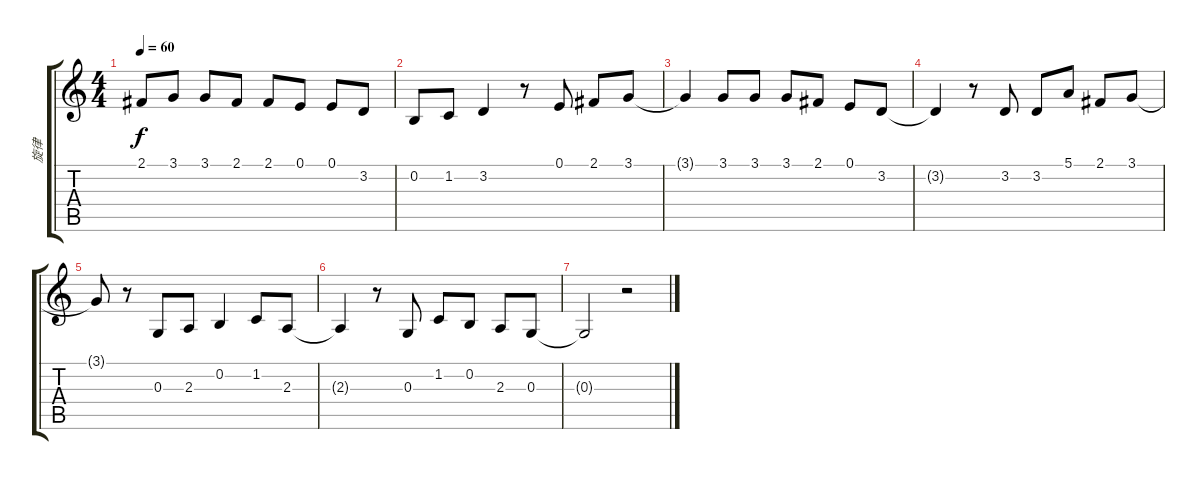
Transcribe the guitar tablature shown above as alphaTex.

\track ("旋律" "旋律") {instrument sopranosax}
\staff {score tabs}
\tuning (E4 B3 G3 D3 A2 E2) {hide}
\ts (4 4)
\tempo 60
\clef g2
\ks c
2.1.8{dy f} 3.1.8 3.1.8 2.1.8 2.1.8 0.1.8 0.1.8 3.2.8 |
0.2.8 1.2.8 3.2.4 r.8 0.1.8 2.1.8 3.1.8 |
3.1{t}.4 3.1.8 3.1.8 3.1.8 2.1.8 0.1.8 3.2.8 |
3.2{t}.4 r.8 3.2.8 3.2.8 5.1.8 2.1.8 3.1.8 |
3.1{t}.8 r.8 0.3.8 2.3.8 0.2.4 1.2.8 2.3.8 |
2.3{t}.4 r.8 0.3.8 1.2.8 0.2.8 2.3.8 0.3.8 |
0.3{t}.2 r.2
